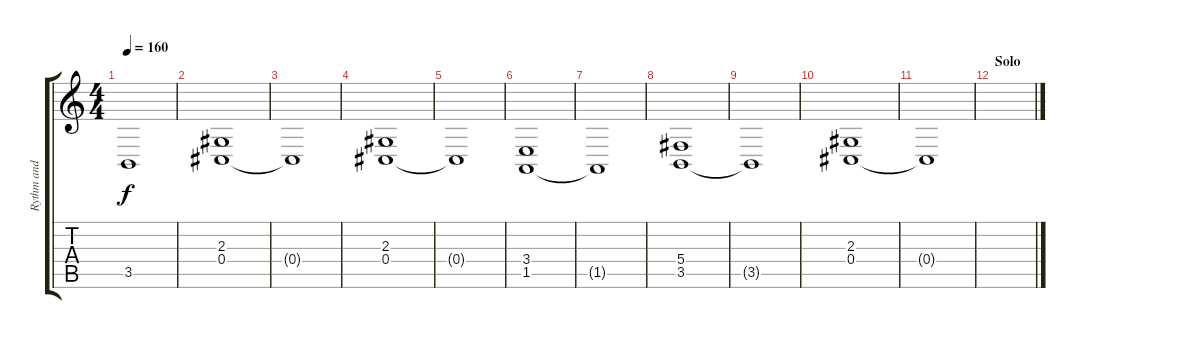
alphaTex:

\track ("Rythm and Harmony (Everton  Andrade)" "Rythm and ") {instrument stringensemble2}
\staff {score tabs}
\tuning (Eb4 Bb3 Gb3 Db3 Ab2 Eb2) {hide}
\ts (4 4)
\tempo 160
\clef g2
\ks c
3.5{t}.1{dy f} |
(2.3 0.4).1 |
0.4{t}.1 |
(2.3 0.4).1 |
0.4{t}.1 |
(3.4 1.5).1 |
1.5{t}.1 |
(5.4 3.5).1 |
3.5{t}.1 |
(2.3 0.4).1 |
0.4{t}.1 |
\section ("" "Solo")
